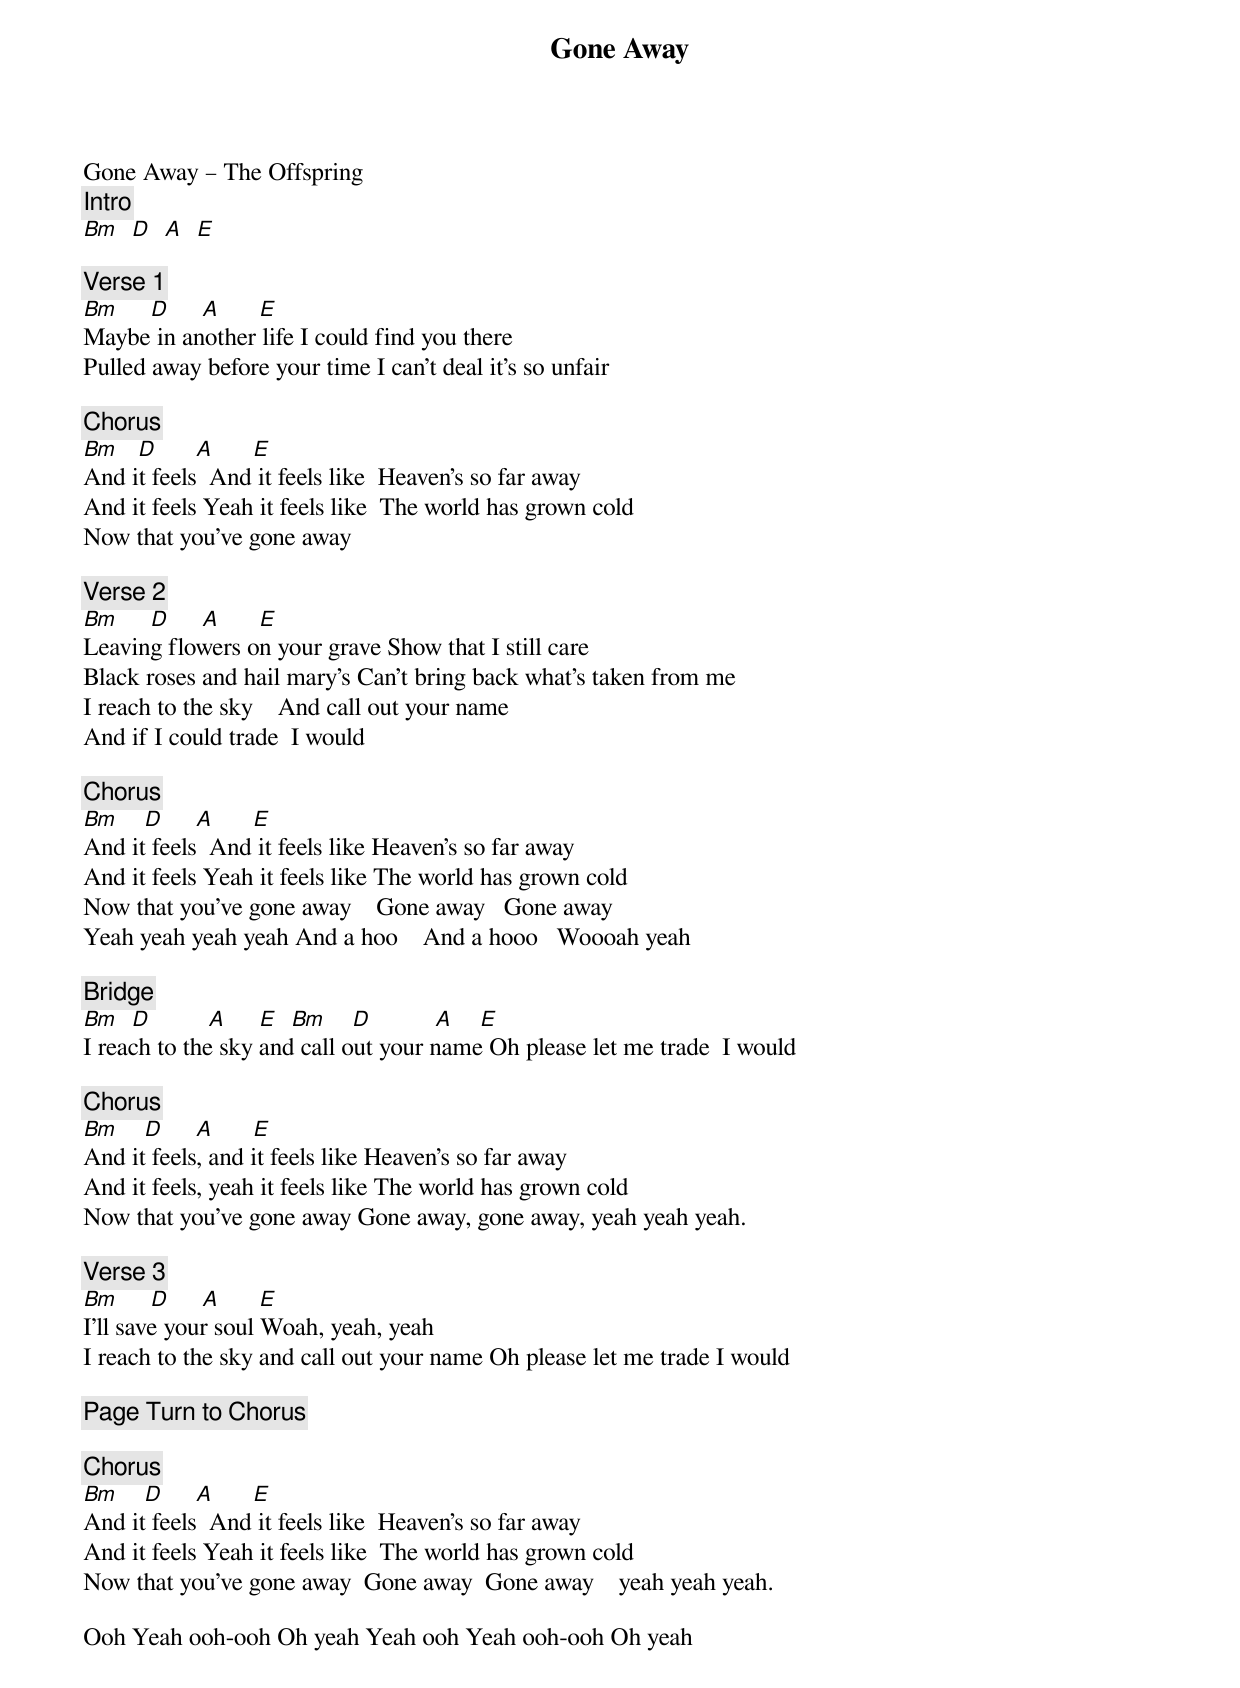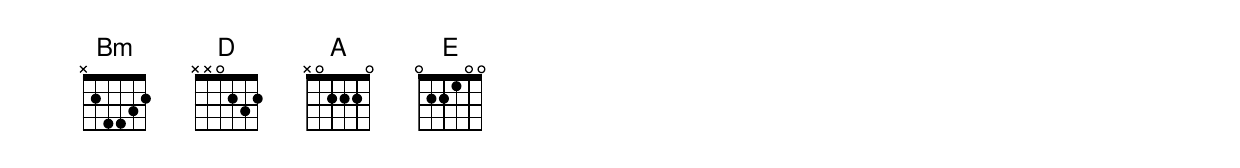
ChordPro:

{title: Gone Away}
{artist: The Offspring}
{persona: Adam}
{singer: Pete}
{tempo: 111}
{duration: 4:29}
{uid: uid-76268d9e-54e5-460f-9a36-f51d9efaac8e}
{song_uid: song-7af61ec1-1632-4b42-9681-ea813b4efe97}



Gone Away – The Offspring
{comment: Intro}
[Bm]  [D]  [A]  [E]

{comment: Verse 1}
[Bm]   		[D]   		[A]   			[E]
Maybe in another life	I could find you there
Pulled away before your time	I can't deal it's so unfair

{comment: Chorus}
[Bm] 		[D]   			[A]   			[E]
And it feels 	And it feels like		Heaven's so far away
And it feels	Yeah it feels like		The world has grown cold
Now that you've gone away

{comment: Verse 2}
[Bm]  			[D]   		[A]   			[E]
Leaving flowers on your grave	Show that I still care
Black roses and hail mary's	Can't bring back what's taken from me
I reach to the sky 			And call out your name
And if I could trade  I would

{comment: Chorus}
[Bm]  		[D]   		[A]   			[E]
And it feels 	And it feels like	Heaven's so far away
And it feels	Yeah it feels like	The world has grown cold
Now that you've gone away   	Gone away   Gone away
Yeah yeah yeah yeah And a hoo   	And a hooo   Woooah yeah

{comment: Bridge}
[Bm]  [D]   	     [A]   		[E]		[Bm]  		[D]   	     	[A]   	[E]
I reach to the sky and call out your name	Oh please let me trade  I would

{comment: Chorus}
[Bm]  		[D]   		[A]   			[E]
And it feels, and it feels like	Heaven's so far away
And it feels, yeah it feels like	The world has grown cold
Now that you've gone away	Gone away, gone away, yeah yeah yeah.

{comment: Verse 3}
[Bm]  			[D]   		[A]   			[E]
I'll save your soul	Woah, yeah, yeah
I reach to the sky and call out your name	Oh please let me trade	I would

{comment: Page Turn to Chorus}

{comment: Chorus}
[Bm]  		[D]   		[A]   			[E]
And it feels 	And it feels like		Heaven's so far away
And it feels	Yeah it feels like		The world has grown cold
Now that you've gone away		Gone away  Gone away    yeah yeah yeah.

Ooh	Yeah ooh-ooh	Oh yeah	Yeah ooh	Yeah ooh-ooh	Oh yeah
